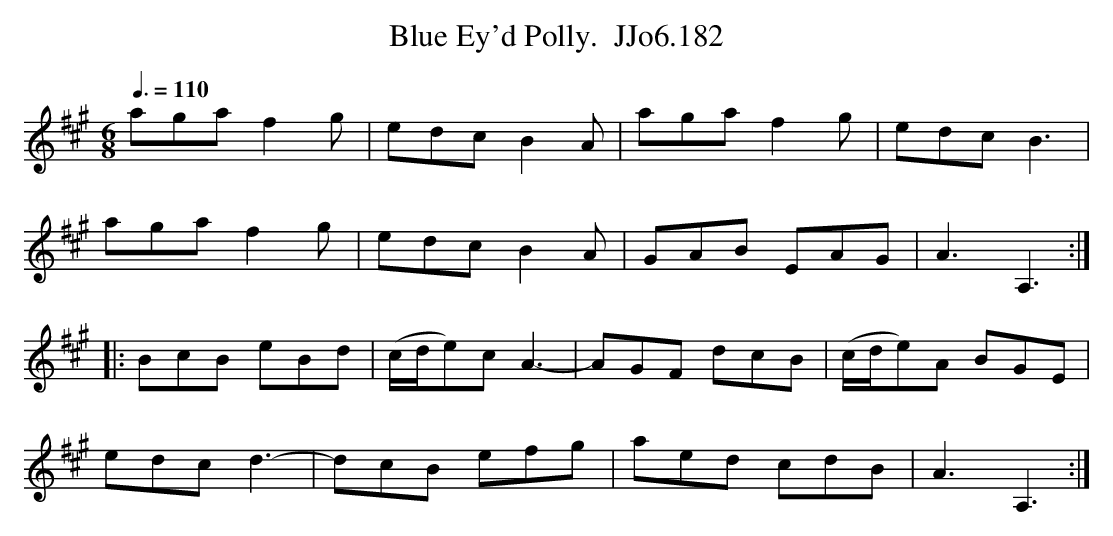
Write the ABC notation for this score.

X:1
T:Blue Ey'd Polly.  JJo6.182
M:6/8
L:1/8
Q:3/8=110
K:A
aga f2g|edc B2A|aga f2g|edc B3|
aga f2g|edc B2A|GAB EAG|A3A,3 :|
|: BcB eBd|(c/d/e)c A3-|AGF dcB|(c/d/e)A BGE|
edc d3-|dcB efg|aed cdB|A3 A,3 :|
